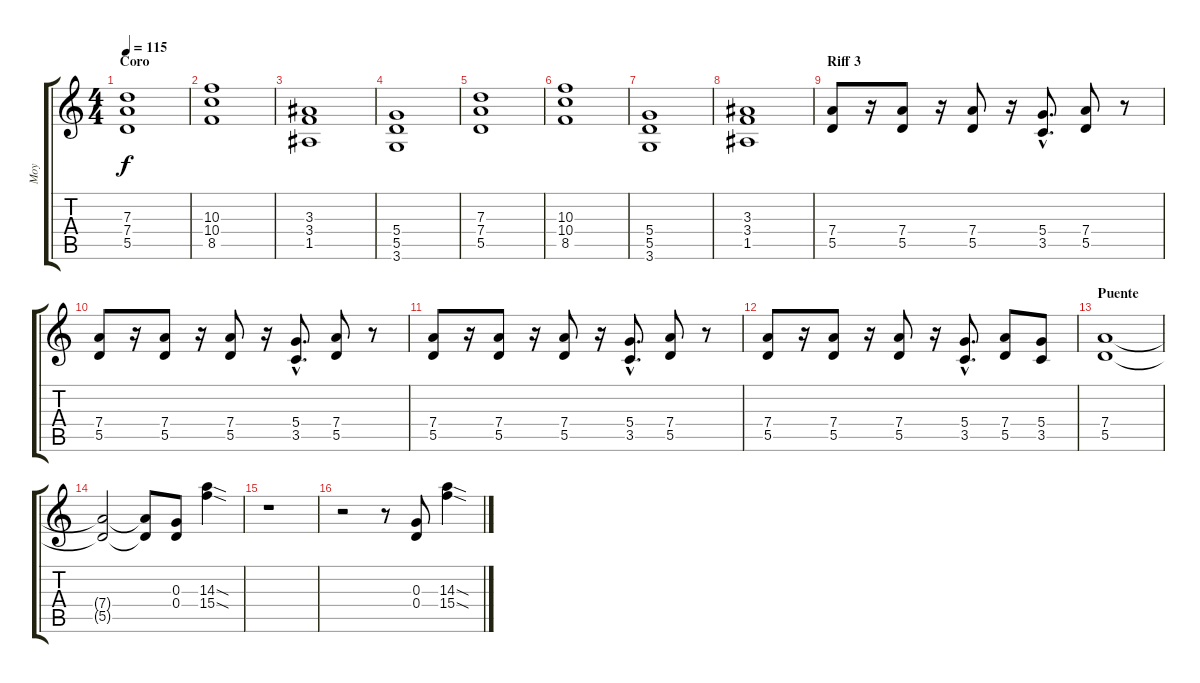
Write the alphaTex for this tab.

\track ("Moy" "Moy") {instrument overdrivenguitar}
\staff {score tabs}
\tuning (E4 B3 G3 D3 A2 E2) {hide}
\ts (4 4)
\section ("" "Coro")
\tempo 115
\clef g2
\ks c
(7.3 7.4 5.5).1{dy f instrument overdrivenguitar} |
(10.3 10.4 8.5).1 |
(3.3 3.4 1.5).1 |
(5.4 5.5 3.6).1 |
(7.3 7.4 5.5).1 |
(10.3 10.4 8.5).1 |
(5.4 5.5 3.6).1 |
(3.3 3.4 1.5).1 |
\section ("" "Riff 3")
(7.4 5.5).8 r.16 (7.4 5.5).8 r.16 (7.4 5.5).8 r.16 (5.4{hac} 3.5{hac}).8{d} (7.4 5.5).8 r.8 |
(7.4 5.5).8 r.16 (7.4 5.5).8 r.16 (7.4 5.5).8 r.16 (5.4{hac} 3.5{hac}).8{d} (7.4 5.5).8 r.8 |
(7.4 5.5).8 r.16 (7.4 5.5).8 r.16 (7.4 5.5).8 r.16 (5.4{hac} 3.5{hac}).8{d} (7.4 5.5).8 r.8 |
(7.4 5.5).8 r.16 (7.4 5.5).8 r.16 (7.4 5.5).8 r.16 (5.4{hac} 3.5{hac}).8{d} (7.4 5.5).8 (5.4 3.5).8 |
\section ("" "Puente")
(7.4 5.5).1 |
(7.4{t} 5.5{t}).2 (7.4{t} 5.5{t}).8 (0.3 0.4).8 (14.3{sod} 15.4{sod}).4 |
r.1 |
r.2 r.8 (0.3 0.4).8 (14.3{sod} 15.4{sod}).4
